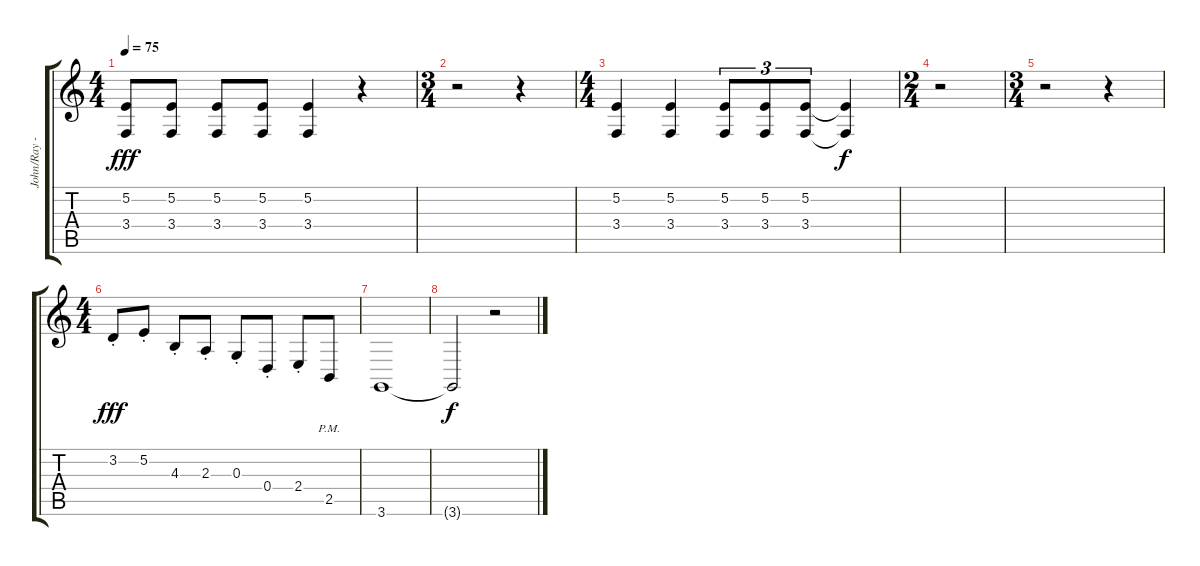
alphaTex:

\track ("John/Ray - Vocals" "John/Ray -") {instrument voiceoohs}
\staff {score tabs}
\tuning (E4 B3 G3 D3 A2 E2) {hide}
\ts (4 4)
\tempo 75
\clef g2
\ks c
(5.2 3.4).8{dy fff} (5.2 3.4).8 (5.2 3.4).8 (5.2 3.4).8 (5.2 3.4).4 r.4 |
\ts (3 4)
r.2 r.4 |
\ts (4 4)
(5.2 3.4).4 (5.2 3.4).4 (5.2 3.4).8{tu (3 2)} (5.2 3.4).8{tu (3 2)} (5.2 3.4).8{tu (3 2)} (5.2{t} 3.4{t}).4{dy f} |
\ts (2 4)
r.2 |
\ts (3 4)
r.2 r.4 |
\ts (4 4)
3.2{st}.8{dy fff} 5.2{st}.8 4.3{st}.8 2.3{st}.8 0.3{st}.8 0.4{st}.8 2.4{st}.8 2.5{pm}.8 |
3.6.1 |
3.6{t}.2{dy f} r.2
